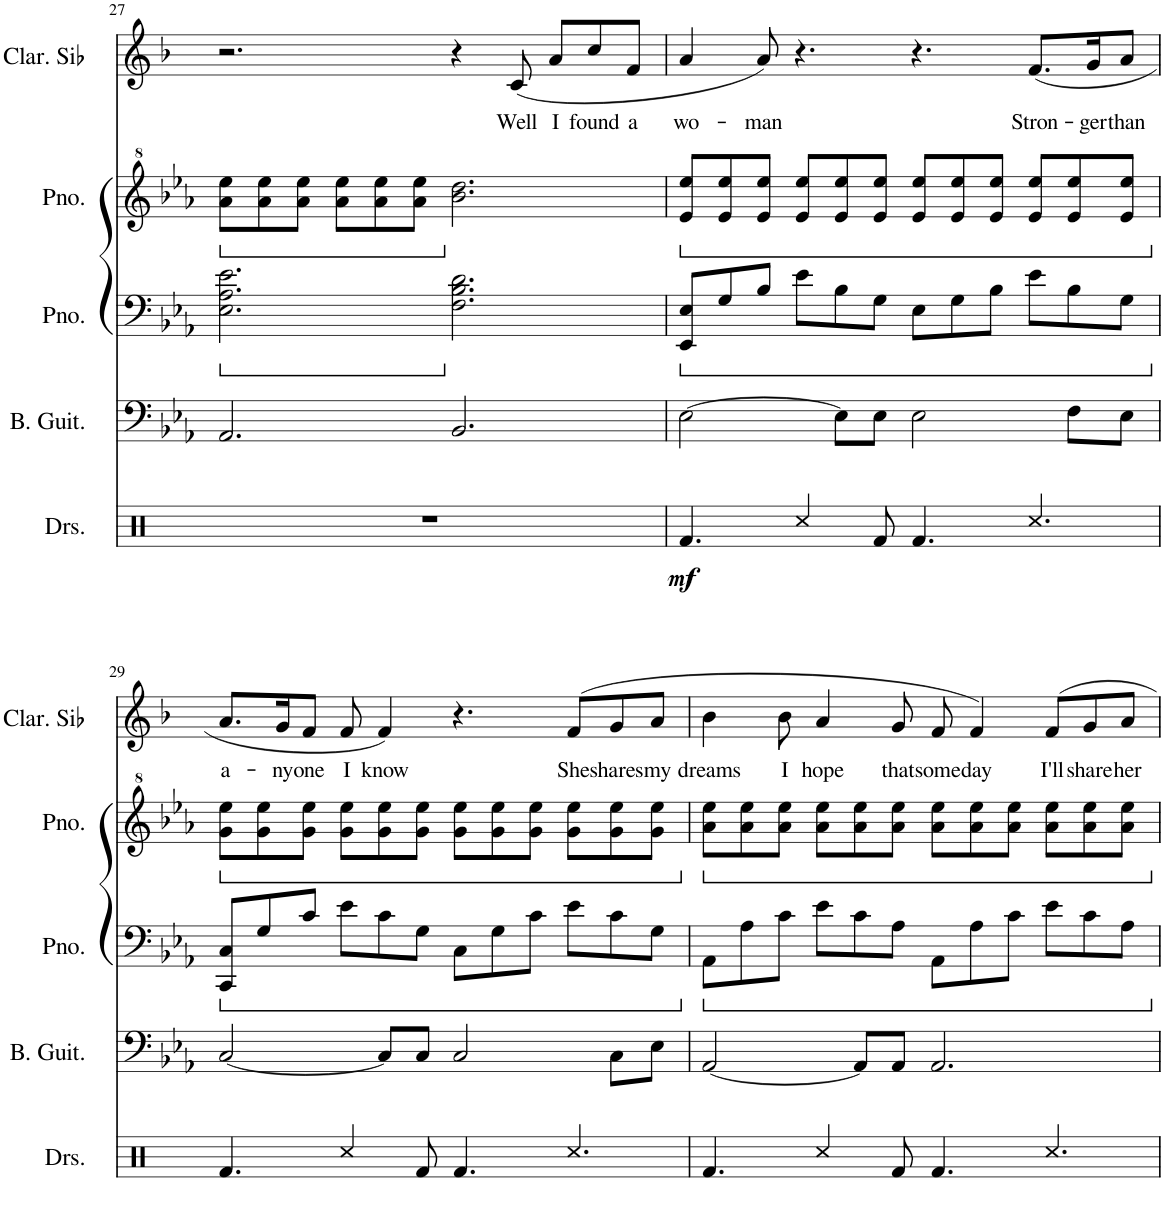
**kern	**dynam	**kern	**kern	**kern	**kern	**text
*part5	*part5	*part4	*part3	*part2	*part1	*part1
*staff5	*staff5	*staff4	*staff3	*staff2	*staff1	*staff1
*I"Drumset	*	*I"Bass Guitar	*I"Grand Piano	*I"Grand Piano	*I"Clarinette en Sib	*
*I'Drs.	*	*I'B. Guit.	*I'Pno.	*I'Pno.	*I'Clar. Sib	*
!!LO:PB:g=z
*clefX	*	*clefF4	*clefF4	*clefG^2	*clefG2	*
*	*	*Trd7c12	*	*	*Trd1c2	*
*k[]	*	*k[b-e-a-]	*k[b-e-a-]	*k[b-e-a-]	*k[b-]	*
*M12/8	*	*M12/8	*M12/8	*M12/8	*M12/8	*
*	*	*	*ped	*	*	*
*	*	*	*	*ped	*	*
=27	=27	=27	=27	=27	=27	=27
1.r	.	2.AA-/	2.E-\ 2.A-\ 2.e-\	8aa-\ 8eee-\L	2.r	.
.	.	.	.	8aa-\ 8eee-\	.	.
.	.	.	.	8aa-\ 8eee-\J	.	.
.	.	.	.	8aa-\ 8eee-\L	.	.
.	.	.	.	8aa-\ 8eee-\	.	.
.	.	.	.	8aa-\ 8eee-\J	.	.
*	*	*	*Xped	*	*	*
*	*	*	*	*Xped	*	*
.	.	2.BB-/	2.F\ 2.B-\ 2.d\	2.bb-\ 2.ddd\	4r	.
!	!	!	!	!	!	!LO:LY:b
.	.	.	.	.	(8c/	Well
!	!	!	!	!	!	!LO:LY:b
.	.	.	.	.	8a/L	I
!	!	!	!	!	!	!LO:LY:b
.	.	.	.	.	8cc/	found
!	!	!	!	!	!	!LO:LY:b
.	.	.	.	.	8f/J	a
=28	=28	=28	=28	=28	=28	=28
*	*	*	*ped	*	*	*
*	*	*	*	*ped	*	*
!	!LO:DY:b	!	!	!	!	!LO:LY:b
4.Rf/	mf	[2E-\	8EE-/ 8E-/L	8ee-/ 8eee-/L	4a/	wo-
.	.	.	8G/	8ee-/ 8eee-/	.	.
!	!	!	!	!	!	!LO:LY:b
.	.	.	8B-/J	8ee-/ 8eee-/J	8a/)	-man
4Rcc/	.	.	8e-\L	8ee-/ 8eee-/L	4.r	.
.	.	8E-\L]	8B-\	8ee-/ 8eee-/	.	.
8Rf/	.	8E-\J	8G\J	8ee-/ 8eee-/J	.	.
4.Rf/	.	2E-\	8E-\L	8ee-/ 8eee-/L	4.r	.
.	.	.	8G\	8ee-/ 8eee-/	.	.
.	.	.	8B-\J	8ee-/ 8eee-/J	.	.
!	!	!	!	!	!	!LO:LY:b
4.Rcc/	.	.	8e-\L	8ee-/ 8eee-/L	(8.f/L	Stron-
.	.	8F\L	8B-\	8ee-/ 8eee-/	.	.
!	!	!	!	!	!	!LO:LY:b
.	.	.	.	.	16g/K	-ger
!	!	!	!	!	!	!LO:LY:b
.	.	8E-\J	8G\J	8ee-/ 8eee-/J	8a/J	than
!!LO:LB:g=z
=29	=29	=29	=29	=29	=29	=29
*	*	*	*Xped	*	*	*
*	*	*	*ped	*	*	*
*	*	*	*	*Xped	*	*
*	*	*	*	*ped	*	*
!	!	!	!	!	!	!LO:LY:b
4.Rf/	.	[2C/	8CC/ 8C/L	8gg\ 8eee-\L	8.a/L	a-
.	.	.	8G/	8gg\ 8eee-\	.	.
!	!	!	!	!	!	!LO:LY:b
.	.	.	.	.	16g/K	-ny-
!	!	!	!	!	!	!LO:LY:b
.	.	.	8c/J	8gg\ 8eee-\J	8f/J	-one
!	!	!	!	!	!	!LO:LY:b
4Rcc/	.	.	8e-\L	8gg\ 8eee-\L	8f/	I
!	!	!	!	!	!	!LO:LY:b
.	.	8C/L]	8c\	8gg\ 8eee-\	4f/)	know
8Rf/	.	8C/J	8G\J	8gg\ 8eee-\J	.	.
4.Rf/	.	2C/	8C\L	8gg\ 8eee-\L	4.r	.
.	.	.	8G\	8gg\ 8eee-\	.	.
.	.	.	8c\J	8gg\ 8eee-\J	.	.
!	!	!	!	!	!	!LO:LY:b
4.Rcc/	.	.	8e-\L	8gg\ 8eee-\L	(8f/L	She
!	!	!	!	!	!	!LO:LY:b
.	.	8C\L	8c\	8gg\ 8eee-\	8g/	shares
!	!	!	!	!	!	!LO:LY:b
.	.	8E-\J	8G\J	8gg\ 8eee-\J	8a/J	my
=30	=30	=30	=30	=30	=30	=30
*	*	*	*Xped	*	*	*
*	*	*	*ped	*	*	*
*	*	*	*	*Xped	*	*
*	*	*	*	*ped	*	*
!	!	!	!	!	!	!LO:LY:b
4.Rf/	.	[2AA-/	8AA-\L	8aa-\ 8eee-\L	4b-\	dreams
.	.	.	8A-\	8aa-\ 8eee-\	.	.
!	!	!	!	!	!	!LO:LY:b
.	.	.	8c\J	8aa-\ 8eee-\J	8b-\	I
!	!	!	!	!	!	!LO:LY:b
4Rcc/	.	.	8e-\L	8aa-\ 8eee-\L	4a/	hope
.	.	8AA-/L]	8c\	8aa-\ 8eee-\	.	.
!	!	!	!	!	!	!LO:LY:b
8Rf/	.	8AA-/J	8A-\J	8aa-\ 8eee-\J	8g/	that
!	!	!	!	!	!	!LO:LY:b
4.Rf/	.	2.AA-/	8AA-\L	8aa-\ 8eee-\L	8f/	some-
!	!	!	!	!	!	!LO:LY:b
.	.	.	8A-\	8aa-\ 8eee-\	4f/)	-day
.	.	.	8c\J	8aa-\ 8eee-\J	.	.
!	!	!	!	!	!	!LO:LY:b
4.Rcc/	.	.	8e-\L	8aa-\ 8eee-\L	8f/L	I'll
!	!	!	!	!	!	!LO:LY:b
.	.	.	8c\	8aa-\ 8eee-\	8g/	share
!	!	!	!	!	!	!LO:LY:b
.	.	.	8A-\J	8aa-\ 8eee-\J	8a/J	her
*	*	*	*Xped	*	*	*
*	*	*	*	*Xped	*	*
=	=	=	=	=	=	=
*-	*-	*-	*-	*-	*-	*-
